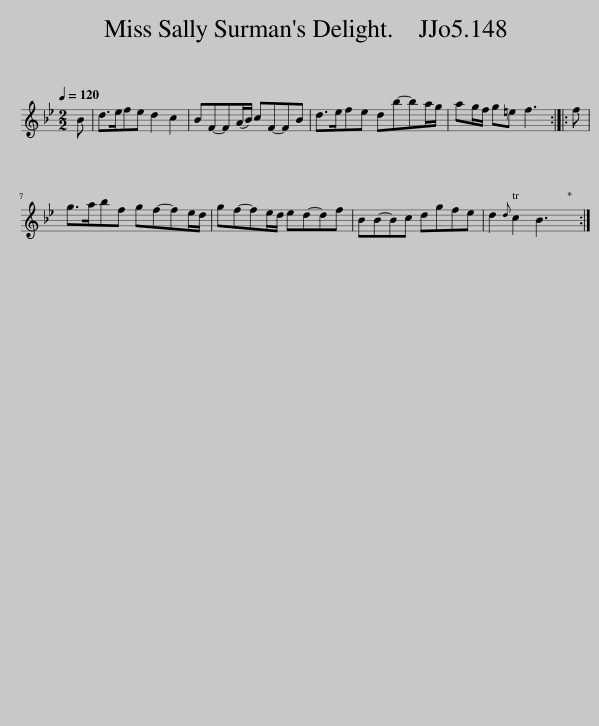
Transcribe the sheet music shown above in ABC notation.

X:1
L:1/8
Q:1/4=120
M:2/2
I:linebreak $
K:Bb
V:1 treble
V:1
 B | d>efe d2 c2 | BF-F(A/B/) cF-FB | d>efe db-ba/g/ | ag/f/ g=e f3 :: %5
 f |$ g>abf gf-fe/d/ | gf-fe/d/ ed-df | BB-Bc dgfe | d2{d} c2 B3 :| %10
